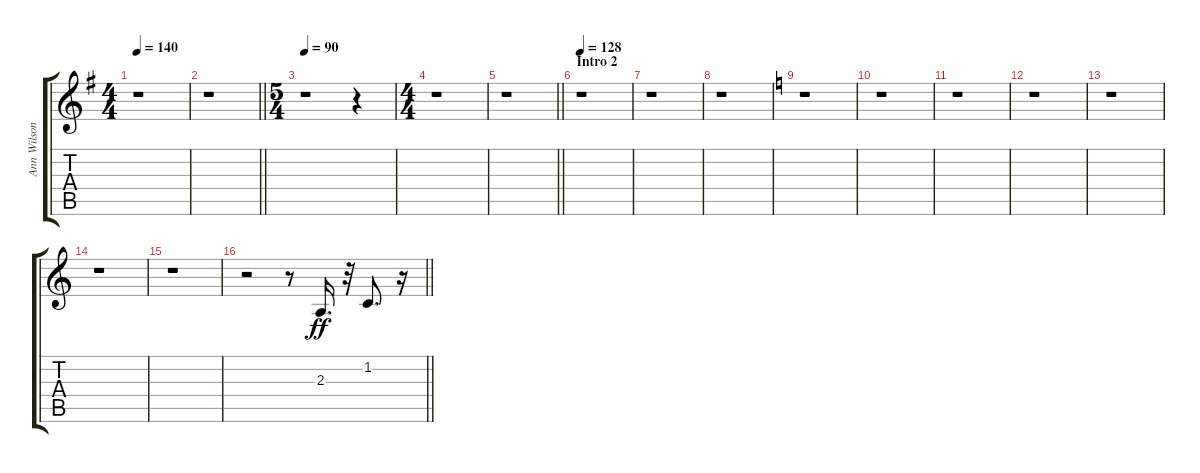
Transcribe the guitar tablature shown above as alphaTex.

\track ("Ann Wilson" "Ann Wilson") {instrument flute}
\staff {score tabs}
\tuning (E4 B3 G3 D3 A2 E2) {hide}
\ts (4 4)
\tempo 140
\clef g2
\ks g
r.1{dy ff} |
\barLineRight lightlight
r.1 |
\ts (5 4)
\tempo 90
r.1 r.4 |
\ts (4 4)
r.1 |
\barLineRight lightlight
r.1 |
\section ("" "Intro 2")
\tempo 128
r.1 |
r.1 |
r.1 |
\ks c
r.1 |
r.1 |
r.1 |
r.1 |
r.1 |
r.1 |
r.1 |
\barLineRight lightlight
r.2 r.8 2.3.16{d} r.32 1.2.8{d} r.16
